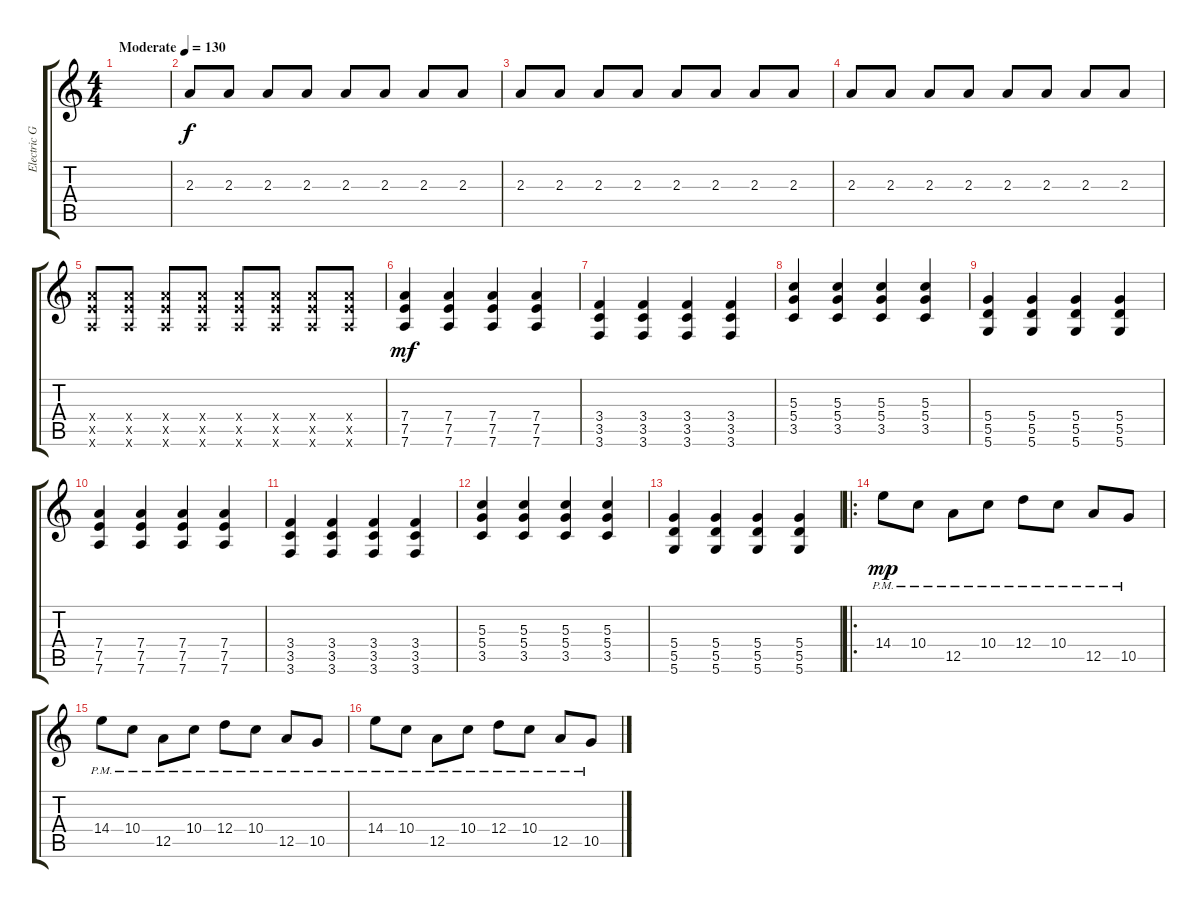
\track ("Electric Guitar 2" "Electric G") {instrument distortionguitar}
\staff {score tabs}
\tuning (E4 B3 G3 D3 A2 D2) {hide}
\ts (4 4)
\tempo (130 "Moderate")
\clef g2
\ks c
|
2.3.8 2.3.8 2.3.8 2.3.8 2.3.8 2.3.8 2.3.8 2.3.8 |
2.3.8 2.3.8 2.3.8 2.3.8 2.3.8 2.3.8 2.3.8 2.3.8 |
2.3.8 2.3.8 2.3.8 2.3.8 2.3.8 2.3.8 2.3.8 2.3.8 |
(7.4{x} 7.5{x} 7.6{x}).8 (7.4{x} 7.5{x} 7.6{x}).8 (7.4{x} 7.5{x} 7.6{x}).8 (7.4{x} 7.5{x} 7.6{x}).8 (7.4{x} 7.5{x} 7.6{x}).8 (7.4{x} 7.5{x} 7.6{x}).8 (7.4{x} 7.5{x} 7.6{x}).8 (7.4{x} 7.5{x} 7.6{x}).8 |
(7.4 7.5 7.6).4{dy mf} (7.4 7.5 7.6).4 (7.4 7.5 7.6).4 (7.4 7.5 7.6).4 |
(3.4 3.5 3.6).4 (3.4 3.5 3.6).4 (3.4 3.5 3.6).4 (3.4 3.5 3.6).4 |
(5.3 5.4 3.5).4 (5.3 5.4 3.5).4 (5.3 5.4 3.5).4 (5.3 5.4 3.5).4 |
(5.4 5.5 5.6).4 (5.4 5.5 5.6).4 (5.4 5.5 5.6).4 (5.4 5.5 5.6).4 |
(7.4 7.5 7.6).4 (7.4 7.5 7.6).4 (7.4 7.5 7.6).4 (7.4 7.5 7.6).4 |
(3.4 3.5 3.6).4 (3.4 3.5 3.6).4 (3.4 3.5 3.6).4 (3.4 3.5 3.6).4 |
(5.3 5.4 3.5).4 (5.3 5.4 3.5).4 (5.3 5.4 3.5).4 (5.3 5.4 3.5).4 |
(5.4 5.5 5.6).4 (5.4 5.5 5.6).4 (5.4 5.5 5.6).4 (5.4 5.5 5.6).4 |
\ro
14.4{pm}.8{dy mp} 10.4{pm}.8 12.5{pm}.8 10.4{pm}.8 12.4{pm}.8 10.4{pm}.8 12.5{pm}.8 10.5{pm}.8 |
14.4{pm}.8 10.4{pm}.8 12.5{pm}.8 10.4{pm}.8 12.4{pm}.8 10.4{pm}.8 12.5{pm}.8 10.5{pm}.8 |
14.4{pm}.8 10.4{pm}.8 12.5{pm}.8 10.4{pm}.8 12.4{pm}.8 10.4{pm}.8 12.5{pm}.8 10.5{pm}.8
